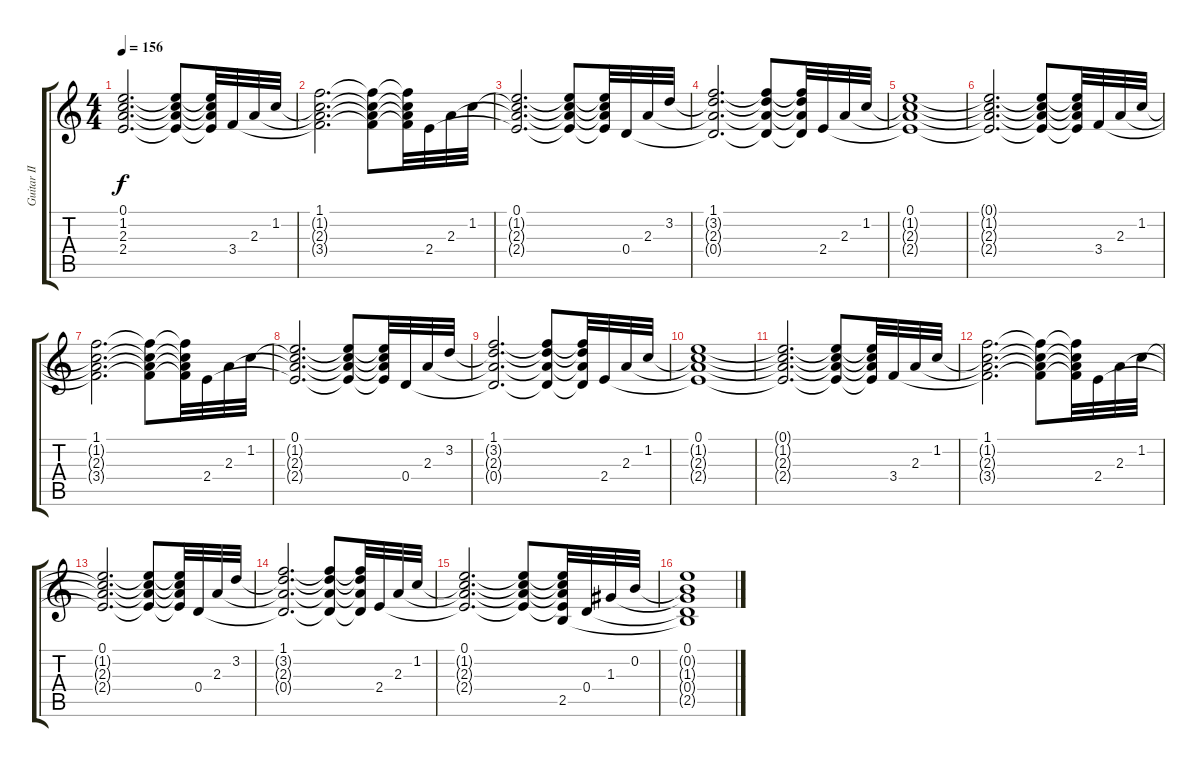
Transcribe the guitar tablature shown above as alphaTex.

\track ("Guitar II" "Guitar II") {instrument overdrivenguitar}
\staff {score tabs}
\tuning (E4 B3 G3 D3 A2 E2) {hide}
\ts (4 4)
\tempo 156
\clef g2
\ks c
(0.1{t} 1.2{t} 2.3{t} 2.4{t}).2{d dy f} (0.1{t} 1.2{t} 2.3{t} 2.4{t}).8 (0.1{t} 1.2{t} 2.3{t} 2.4{t}).32 3.4.32 2.3.32 1.2.32 |
(1.1 1.2{t} 2.3{t} 3.4{t}).2{d} (1.1{t} 1.2{t} 2.3{t} 3.4{t}).8 (1.1{t} 1.2{t} 2.3{t} 3.4{t}).32 2.4.32 2.3.32 1.2.32 |
(0.1 1.2{t} 2.3{t} 2.4{t}).2{d} (0.1{t} 1.2{t} 2.3{t} 2.4{t}).8 (0.1{t} 1.2{t} 2.3{t} 2.4{t}).32 0.4.32 2.3.32 3.2.32 |
(1.1 3.2{t} 2.3{t} 0.4{t}).2{d} (1.1{t} 3.2{t} 2.3{t} 0.4{t}).8 (1.1{t} 3.2{t} 2.3{t} 0.4{t}).32 2.4.32 2.3.32 1.2.32 |
(0.1 1.2{t} 2.3{t} 2.4{t}).1 |
(0.1{t} 1.2{t} 2.3{t} 2.4{t}).2{d} (0.1{t} 1.2{t} 2.3{t} 2.4{t}).8 (0.1{t} 1.2{t} 2.3{t} 2.4{t}).32 3.4.32 2.3.32 1.2.32 |
(1.1 1.2{t} 2.3{t} 3.4{t}).2{d} (1.1{t} 1.2{t} 2.3{t} 3.4{t}).8 (1.1{t} 1.2{t} 2.3{t} 3.4{t}).32 2.4.32 2.3.32 1.2.32 |
(0.1 1.2{t} 2.3{t} 2.4{t}).2{d} (0.1{t} 1.2{t} 2.3{t} 2.4{t}).8 (0.1{t} 1.2{t} 2.3{t} 2.4{t}).32 0.4.32 2.3.32 3.2.32 |
(1.1 3.2{t} 2.3{t} 0.4{t}).2{d} (1.1{t} 3.2{t} 2.3{t} 0.4{t}).8 (1.1{t} 3.2{t} 2.3{t} 0.4{t}).32 2.4.32 2.3.32 1.2.32 |
(0.1 1.2{t} 2.3{t} 2.4{t}).1 |
(0.1{t} 1.2{t} 2.3{t} 2.4{t}).2{d} (0.1{t} 1.2{t} 2.3{t} 2.4{t}).8 (0.1{t} 1.2{t} 2.3{t} 2.4{t}).32 3.4.32 2.3.32 1.2.32 |
(1.1 1.2{t} 2.3{t} 3.4{t}).2{d} (1.1{t} 1.2{t} 2.3{t} 3.4{t}).8 (1.1{t} 1.2{t} 2.3{t} 3.4{t}).32 2.4.32 2.3.32 1.2.32 |
(0.1 1.2{t} 2.3{t} 2.4{t}).2{d} (0.1{t} 1.2{t} 2.3{t} 2.4{t}).8 (0.1{t} 1.2{t} 2.3{t} 2.4{t}).32 0.4.32 2.3.32 3.2.32 |
(1.1 3.2{t} 2.3{t} 0.4{t}).2{d} (1.1{t} 3.2{t} 2.3{t} 0.4{t}).8 (1.1{t} 3.2{t} 2.3{t} 0.4{t}).32 2.4.32 2.3.32 1.2.32 |
(0.1 1.2{t} 2.3{t} 2.4{t}).2{d} (0.1{t} 1.2{t} 2.3{t} 2.4{t}).8 (0.1{t} 1.2{t} 2.3{t} 2.4{t} 2.5).32 0.4.32 1.3.32 0.2.32 |
(0.1 0.2{t} 1.3{t} 0.4{t} 2.5{t}).1
